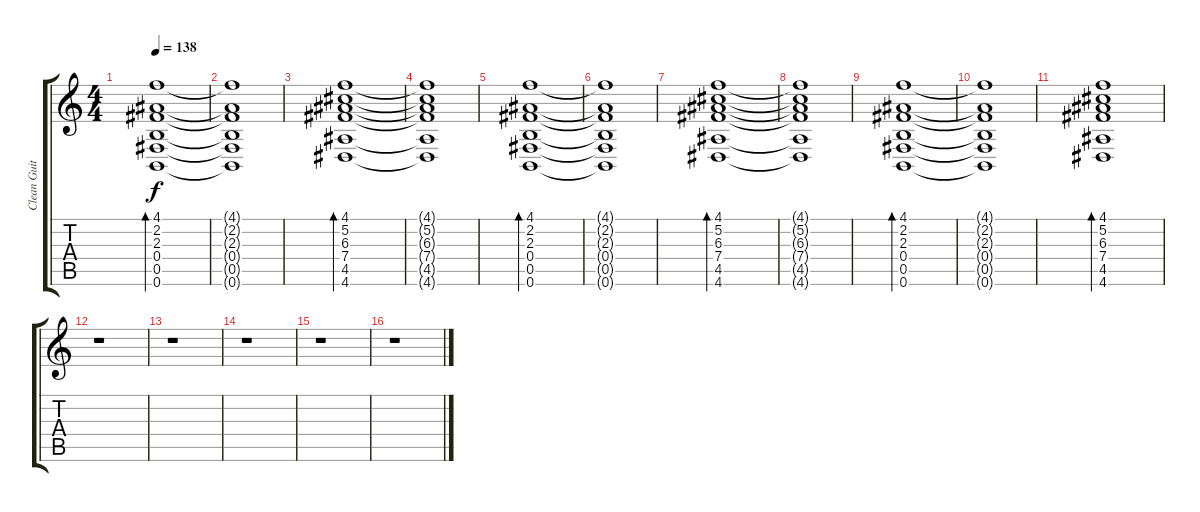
\track ("Clean Guitar 2" "Clean Guit") {instrument electricguitarjazz}
\staff {score tabs}
\tuning (Db4 Ab3 E3 B2 Gb2 B1) {hide}
\ts (4 4)
\tempo 138
\clef g2
\ks c
(4.1 2.2 2.3 0.4 0.5 0.6).1{bd 480 dy f} |
(4.1{t} 2.2{t} 2.3{t} 0.4{t} 0.5{t} 0.6{t}).1 |
(4.1 5.2 6.3 7.4 4.5 4.6).1{bd 480} |
(4.1{t} 5.2{t} 6.3{t} 7.4{t} 4.5{t} 4.6{t}).1 |
(4.1 2.2 2.3 0.4 0.5 0.6).1{bd 480} |
(4.1{t} 2.2{t} 2.3{t} 0.4{t} 0.5{t} 0.6{t}).1 |
(4.1 5.2 6.3 7.4 4.5 4.6).1{bd 480} |
(4.1{t} 5.2{t} 6.3{t} 7.4{t} 4.5{t} 4.6{t}).1 |
(4.1 2.2 2.3 0.4 0.5 0.6).1{bd 480} |
(4.1{t} 2.2{t} 2.3{t} 0.4{t} 0.5{t} 0.6{t}).1 |
(4.1 5.2 6.3 7.4 4.5 4.6).1{bd 480} |
r.1 |
r.1 |
r.1 |
r.1 |
r.1
